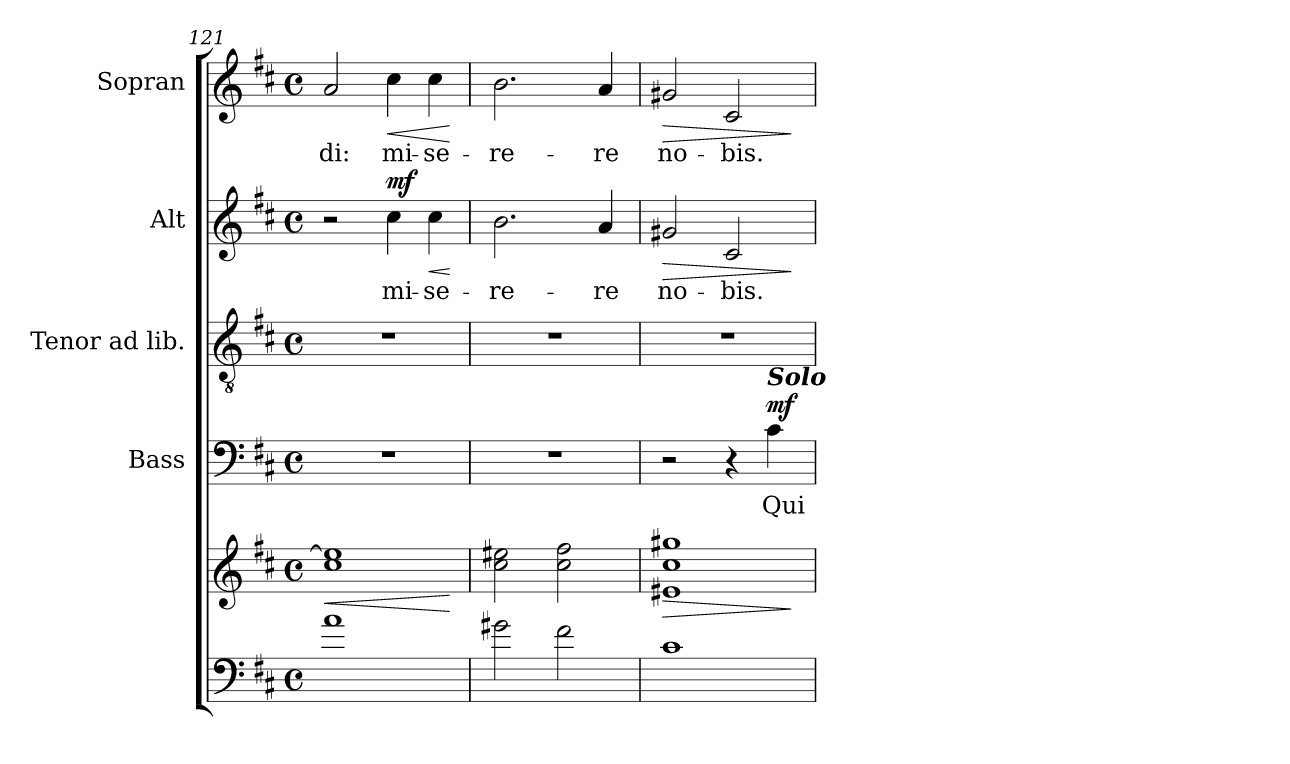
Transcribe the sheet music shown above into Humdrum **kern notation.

**kern	**kern	**dynam	**kern	**text	**dynam	**kern	**kern	**text	**dynam	**kern	**text	**dynam
*part5	*part5	*part5	*part4	*part4	*part4	*part3	*part2	*part2	*part2	*part1	*part1	*part1
*staff6	*staff5	*staff5/6	*staff4	*staff4	*staff4	*staff3	*staff2	*staff2	*staff2	*staff1	*staff1	*staff1
*	*	*	*I"Bass	*	*	*I"Tenor ad lib.	*I"Alt	*	*	*I"Sopran	*	*
*	*	*	*I'B.	*	*	*I'T.	*I'A.	*	*	*I'S.	*	*
*clefF4	*clefG2	*	*clefF4	*	*	*clefGv2	*clefG2	*	*	*clefG2	*	*
*k[f#c#]	*k[f#c#]	*	*k[f#c#]	*	*	*k[f#c#]	*k[f#c#]	*	*	*k[f#c#]	*	*
*D:	*D:	*	*D:	*	*	*D:	*D:	*	*	*D:	*	*
*M4/4	*M4/4	*	*M4/4	*	*	*M4/4	*M4/4	*	*	*M4/4	*	*
*met(c)	*met(c)	*	*met(c)	*	*	*met(c)	*met(c)	*	*	*met(c)	*	*
=121	=121	=121	=121	=121	=121	=121	=121	=121	=121	=121	=121	=121
!	!	!LO:HP:b	!	!	!	!	!	!	!	!	!LO:LY:b	!
1a	1cc# 1ee]	<	1r	.	.	1r	2r	.	.	2a/	-di:	.
!	!	!	!	!	!	!	!	!LO:LY:b	!LO:DY:a	!	!LO:LY:b	!LO:HP:b
.	.	.	.	.	.	.	4cc#\	mi-	mf	4cc#\	mi-	<
!	!	!	!	!	!	!	!	!LO:LY:b	!LO:HP:b	!	!LO:LY:b	!
.	.	.	.	.	.	.	4cc#\	-se-	<	4cc#\	-se-	.
.	.	[	.	.	.	.	.	.	[	.	.	[
!!LO:LB:g=z
=122	=122	=122	=122	=122	=122	=122	=122	=122	=122	=122	=122	=122
!	!	!	!	!	!	!	!	!LO:LY:b	!	!	!LO:LY:b	!
2g#X\	2cc#\ 2ee#X\	.	1r	.	.	1r	2.b\	-re-	.	2.b\	-re-	.
2f#\	2cc#\ 2ff#\	.	.	.	.	.	.	.	.	.	.	.
!	!	!	!	!	!	!	!	!LO:LY:b	!	!	!LO:LY:b	!
.	.	.	.	.	.	.	4a/	-re	.	4a/	-re	.
=123	=123	=123	=123	=123	=123	=123	=123	=123	=123	=123	=123	=123
!	!	!LO:HP:b	!	!	!	!	!	!LO:LY:b	!LO:HP:b	!	!LO:LY:b	!LO:HP:b
1c#	1e#X 1cc# 1gg#X	>	2r	.	.	1r	2g#X/	no-	>	2g#X/	no-	>
!	!	!	!	!	!	!	!	!LO:LY:b	!	!	!LO:LY:b	!
.	.	.	4r	.	.	.	2c#/	-bis.	.	2c#/	-bis.	.
!	!	!	!LO:TX:a:Bi:t=Solo	!	!	!	!	!	!	!	!	!
!	!	!	!	!LO:LY:b	!LO:DY:a	!	!	!	!	!	!	!
.	.	.	4c#\	Qui	mf	.	.	.	.	.	.	.
.	.	]	.	.	.	.	.	.	]	.	.	]
=	=	=	=	=	=	=	=	=	=	=	=	=
*-	*-	*-	*-	*-	*-	*-	*-	*-	*-	*-	*-	*-
